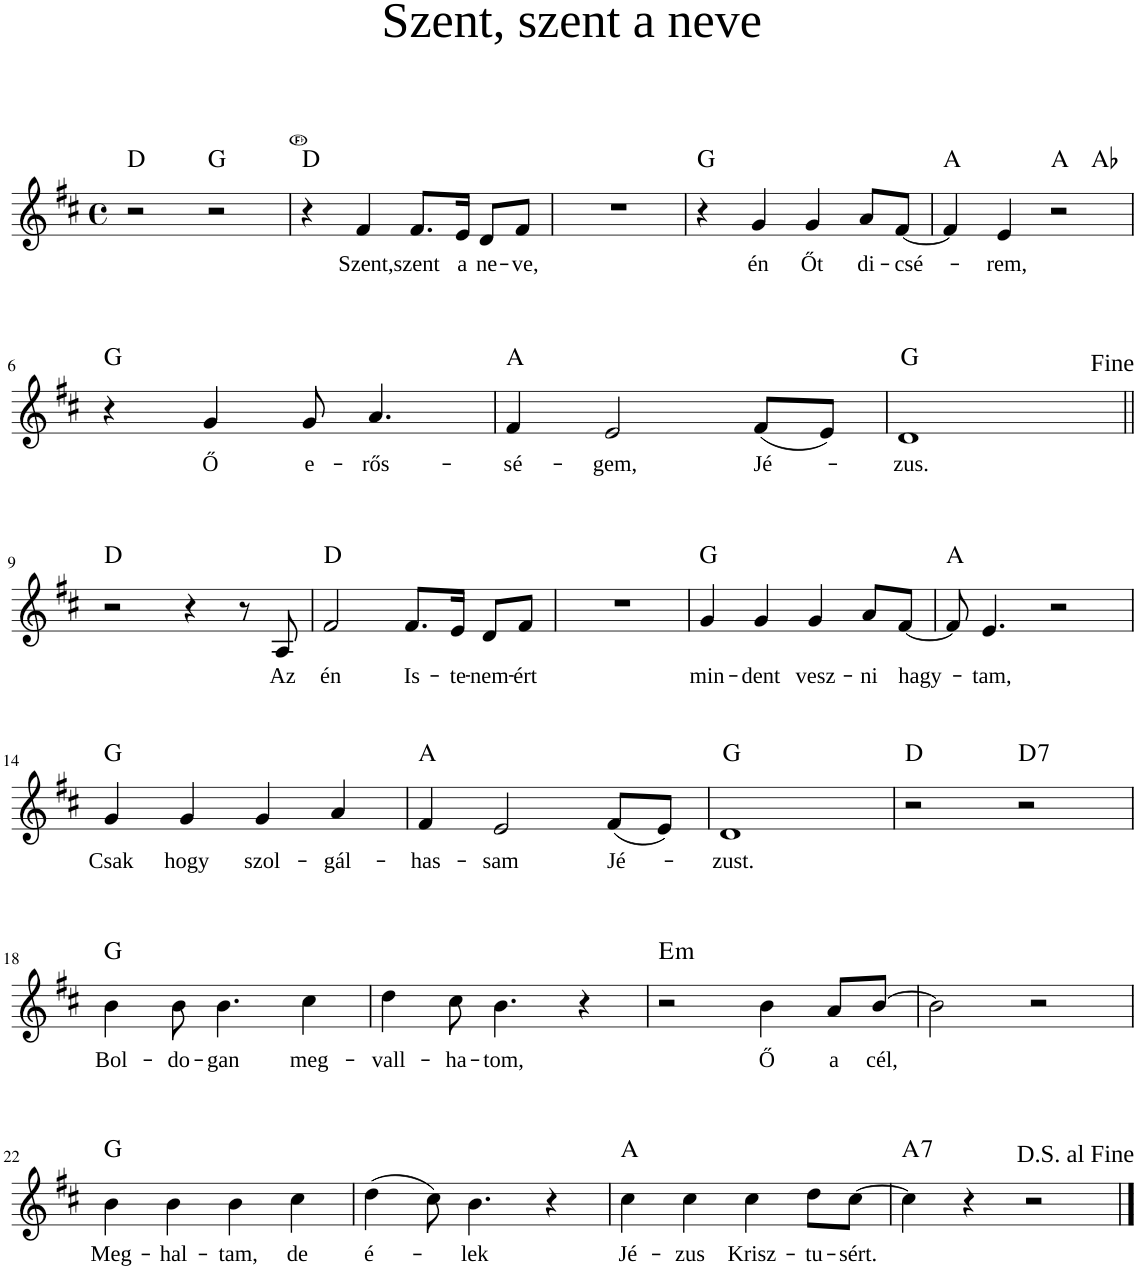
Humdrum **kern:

**kern	**text	**harte
*part1	*part1	*part1
*staff1	*staff1	*
*I"Piano	*	*
*I'Pno	*	*
*clefG2	*	*
*k[f#c#]	*	*
*M4/4	*	*
*met(c)	*	*
=1	=1	=1
!	!	!LO:H:kt=N.C.
2r	.	N
!	!	!LO:H:kt=N.C.
2r	.	N
=2	=2	=2
!	!	!LO:H:kt=N.C.
4r	.	N
!	!LO:LY:b	!
4f#/	Szent,	.
!	!LO:LY:b	!
8.f#/L	szent	.
!	!LO:LY:b	!
16e/Jk	a	.
!	!LO:LY:b	!
8d/L	ne-	.
!	!LO:LY:b	!
8f#/J	-ve,	.
=3	=3	=3
1r	.	.
=4	=4	=4
!	!	!LO:H:kt=N.C.
4r	.	N
!	!LO:LY:b	!
4g/	én	.
!	!LO:LY:b	!
4g/	Őt	.
!	!LO:LY:b	!
8a/L	di-	.
!	!LO:LY:b	!
[8f#/J	-csé-	.
=5	=5	=5
!	!	!LO:H:kt=N.C.
*^	*	*
4f#/]	2.ryy	.	N
!	!	!LO:LY:b	!
4e/	.	-rem,	.
!	!	!	!LO:H:kt=N.C.
2r	.	.	N
!	!	!	!LO:H:kt=N.C.
.	4ryy	.	N
!!LO:LB:g=z	!!
=6	=6	=6	=6
!	!	!	!LO:H:kt=N.C.
*v	*v	*	*
4r	.	N
!	!LO:LY:b	!
4g/	Ő	.
!	!LO:LY:b	!
8g/	e-	.
!	!LO:LY:b	!
4.a/	-rős-	.
=7	=7	=7
!	!LO:LY:b	!LO:H:kt=N.C.
4f#/	-sé-	N
!	!LO:LY:b	!
2e/	-gem,	.
!	!LO:LY:b	!
(8f#/L	Jé-	.
8e/J)	.	.
=8	=8	=8
!	!LO:LY:b	!LO:H:kt=N.C.
1d	-zus.	N
!LO:TX:a:t=<font size="11.7074"/><font face="Times New Roman"/>Fine	!	!
!!LO:LB:g=z
=9||	=9||	=9||
!	!	!LO:H:kt=N.C.
2r	.	N
4r	.	.
8r	.	.
!	!LO:LY:b	!
8A/	Az	.
=10	=10	=10
!	!LO:LY:b	!LO:H:kt=N.C.
2f#/	én	N
!	!LO:LY:b	!
8.f#/L	Is-	.
!	!LO:LY:b	!
16e/Jk	-te-	.
!	!LO:LY:b	!
8d/L	-nem-	.
!	!LO:LY:b	!
8f#/J	-ért	.
=11	=11	=11
1r	.	.
=12	=12	=12
!	!LO:LY:b	!LO:H:kt=N.C.
4g/	min-	N
!	!LO:LY:b	!
4g/	-dent	.
!	!LO:LY:b	!
4g/	vesz-	.
!	!LO:LY:b	!
8a/L	-ni	.
!	!LO:LY:b	!
[8f#/J	hagy-	.
=13	=13	=13
!	!	!LO:H:kt=N.C.
8f#/]	.	N
!	!LO:LY:b	!
4.e/	-tam,	.
2r	.	.
!!LO:LB:g=z
=14	=14	=14
!	!LO:LY:b	!LO:H:kt=N.C.
4g/	Csak	N
!	!LO:LY:b	!
4g/	hogy	.
!	!LO:LY:b	!
4g/	szol-	.
!	!LO:LY:b	!
4a/	-gál-	.
=15	=15	=15
!	!LO:LY:b	!LO:H:kt=N.C.
4f#/	-has-	N
!	!LO:LY:b	!
2e/	-sam	.
!	!LO:LY:b	!
(8f#/L	Jé-	.
8e/J)	.	.
=16	=16	=16
!	!LO:LY:b	!LO:H:kt=N.C.
1d	-zust.	N
=17	=17	=17
!	!	!LO:H:kt=N.C.
2r	.	N
!	!	!LO:H:kt=7
2r	.	D:7
!!LO:LB:g=z
=18	=18	=18
!	!LO:LY:b	!LO:H:kt=N.C.
4b\	Bol-	N
!	!LO:LY:b	!
8b\	-do-	.
!	!LO:LY:b	!
4.b\	-gan	.
!	!LO:LY:b	!
4cc#\	meg-	.
=19	=19	=19
!	!LO:LY:b	!
4dd\	-vall-	.
!	!LO:LY:b	!
8cc#\	-ha-	.
!	!LO:LY:b	!
4.b\	-tom,	.
4r	.	.
=20	=20	=20
!	!	!LO:H:kt=m
2r	.	E:min
!	!LO:LY:b	!
4b\	Ő	.
!	!LO:LY:b	!
8a/L	a	.
!	!LO:LY:b	!
[8b/J	cél,	.
=21	=21	=21
2b\]	.	.
2r	.	.
!!LO:LB:g=z
=22	=22	=22
!	!LO:LY:b	!LO:H:kt=N.C.
4b\	Meg-	N
!	!LO:LY:b	!
4b\	-hal-	.
!	!LO:LY:b	!
4b\	-tam,	.
!	!LO:LY:b	!
4cc#\	de	.
=23	=23	=23
!	!LO:LY:b	!
(4dd\	é-	.
8cc#\)	.	.
!	!LO:LY:b	!
4.b\	-lek	.
4r	.	.
=24	=24	=24
!	!LO:LY:b	!LO:H:kt=N.C.
4cc#\	Jé-	N
!	!LO:LY:b	!
4cc#\	-zus	.
!	!LO:LY:b	!
4cc#\	Krisz-	.
!	!LO:LY:b	!
8dd\L	-tu-	.
!	!LO:LY:b	!
[8cc#\J	-sért.	.
=25	=25	=25
4cc#\]	.	A:7
4r	.	.
2r	.	.
!LO:TX:a:t=<font size="11.7074"/><font face="Times New Roman"/>D.S. al Fine	!	!LO:H:kt=7
==	==	==
*-	*-	*-
